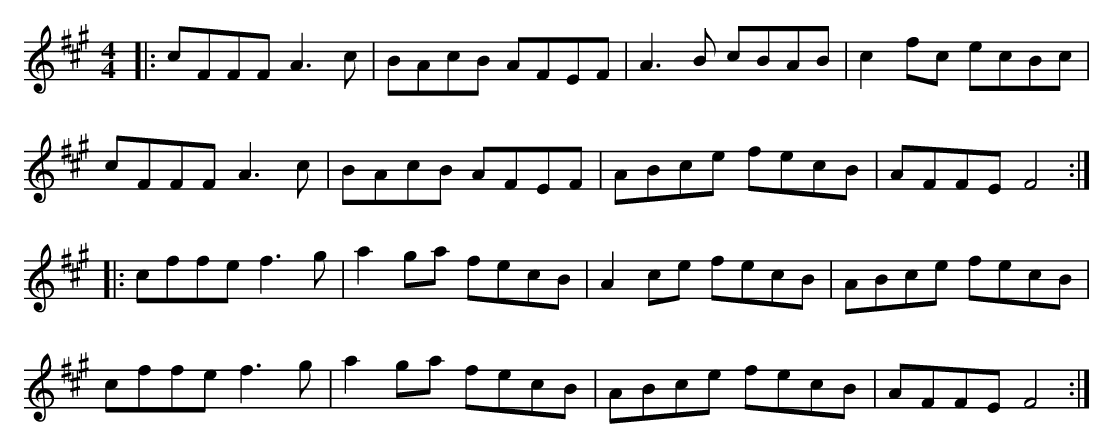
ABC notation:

X:1
M:4/4
K:A
|:cFFF A3c|BAcB AFEF|A3B cBAB|c2fc ecBc|
cFFF A3c|BAcB AFEF|ABce fecB|AFFEF4:|
|:cffe f3g|a2 ga fecB|A2 ce fecB|ABce fecB|
cffe f3g|a2 ga fecB|ABce fecB|AFFEF4:|
